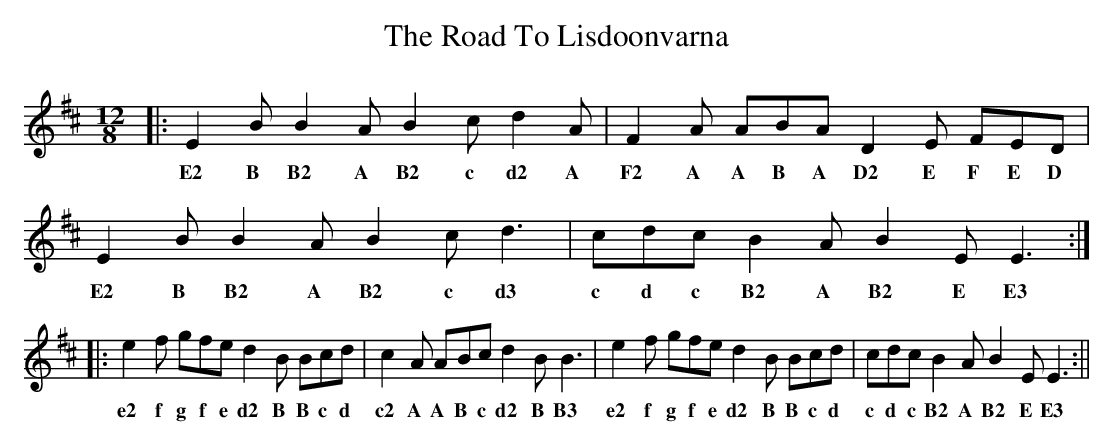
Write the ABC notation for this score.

X:1 - 70
T: Road To Lisdoonvarna, The
M: 12/8
L: 1/8
K: Edor
|:E2B B2A B2c d2A|F2A ABA D2E FED|E2B B2A B2c d3|cdc B2A B2E E3:|
w: E2 B B2 A B2 c d2 A F2 A A B A D2 E F E D E2 B B2 A B2 c d3 c d c B2 A B2 E E3
|:e2f gfe d2B Bcd|c2A ABc d2B B3|e2f gfe d2B Bcd|cdc B2A B2E E3:||
w: e2 f g f e d2 B B c d c2 A A B c d2 B B3 e2 f g f e d2 B B c d c d c B2 A B2 E E3
